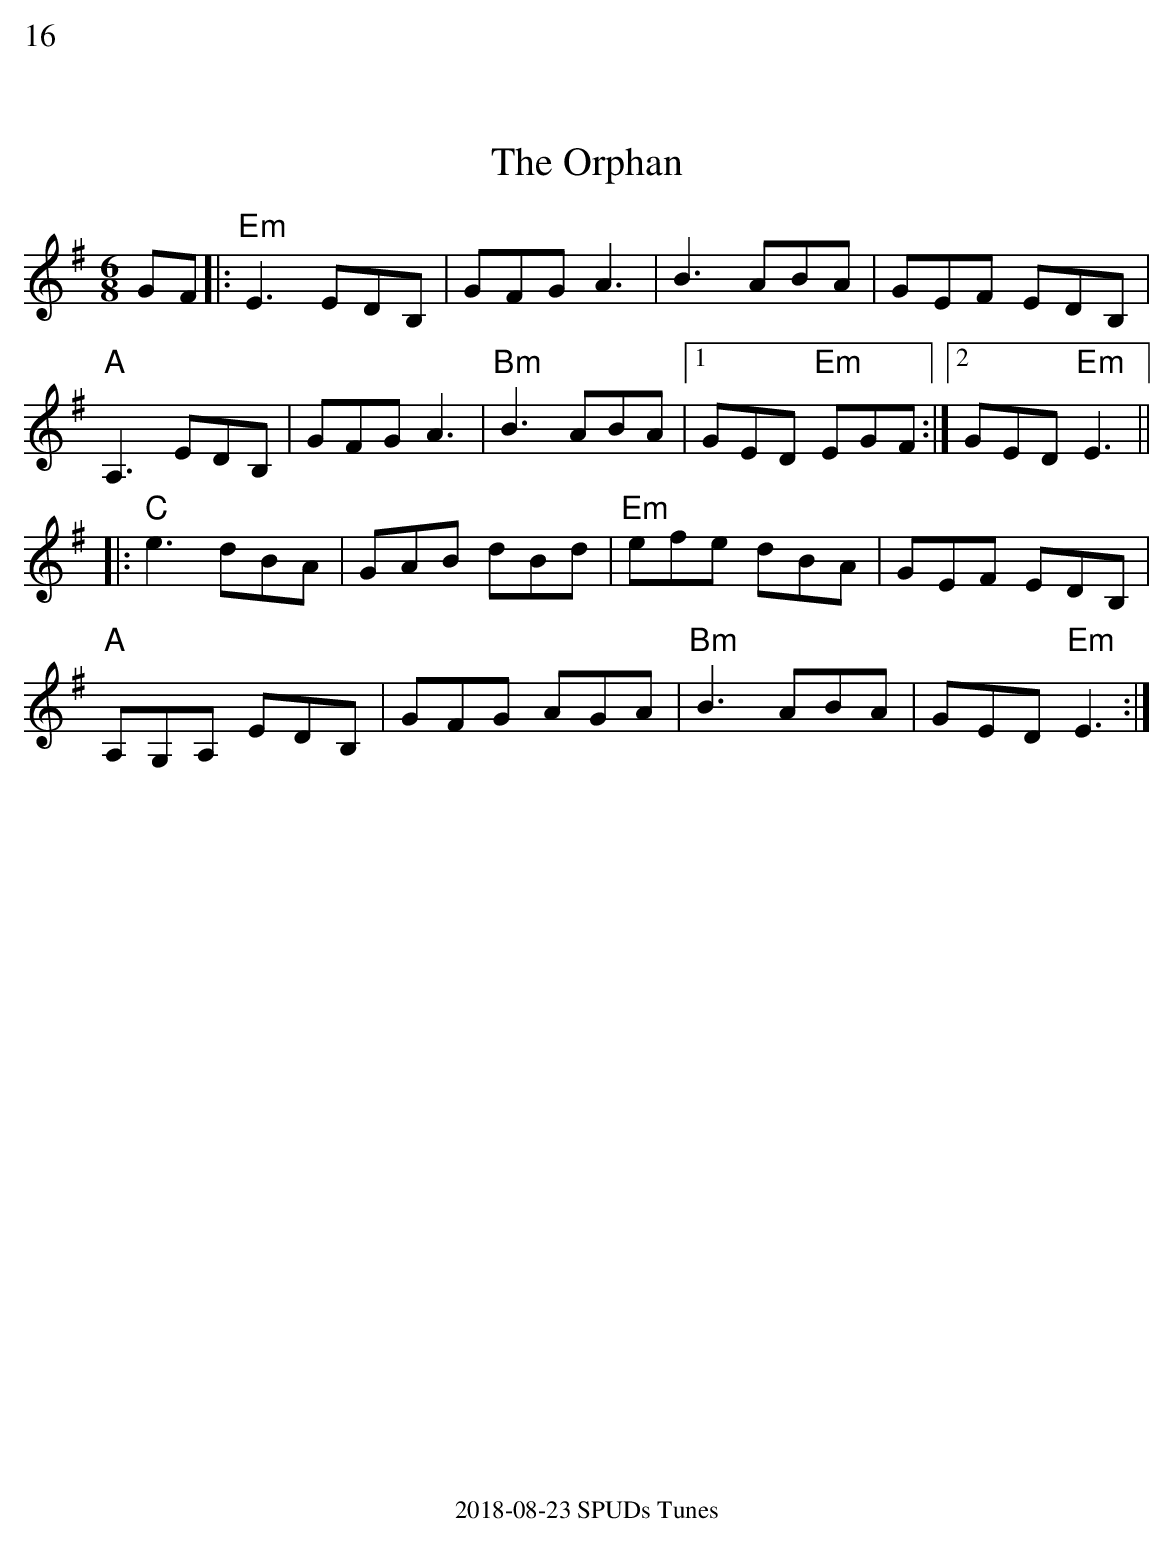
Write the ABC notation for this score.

X:1
%%text 16
T:The Orphan
M:6/8
L:1/8
K:Em
GF |:\
"Em" E3 EDB, | GFG A3 | B3 ABA | GEF EDB, |!
"A" A,3 EDB, | GFG A3 | "Bm" B3 ABA |1 GED "Em" EGF :|2 GED "Em" E3 ||!
|:\
"C" e3 dBA | GAB dBd | "Em" efe dBA | GEF EDB, |!
"A" A,G,A, EDB, | GFG AGA | "Bm" B3 ABA | GED "Em" E3 :|
